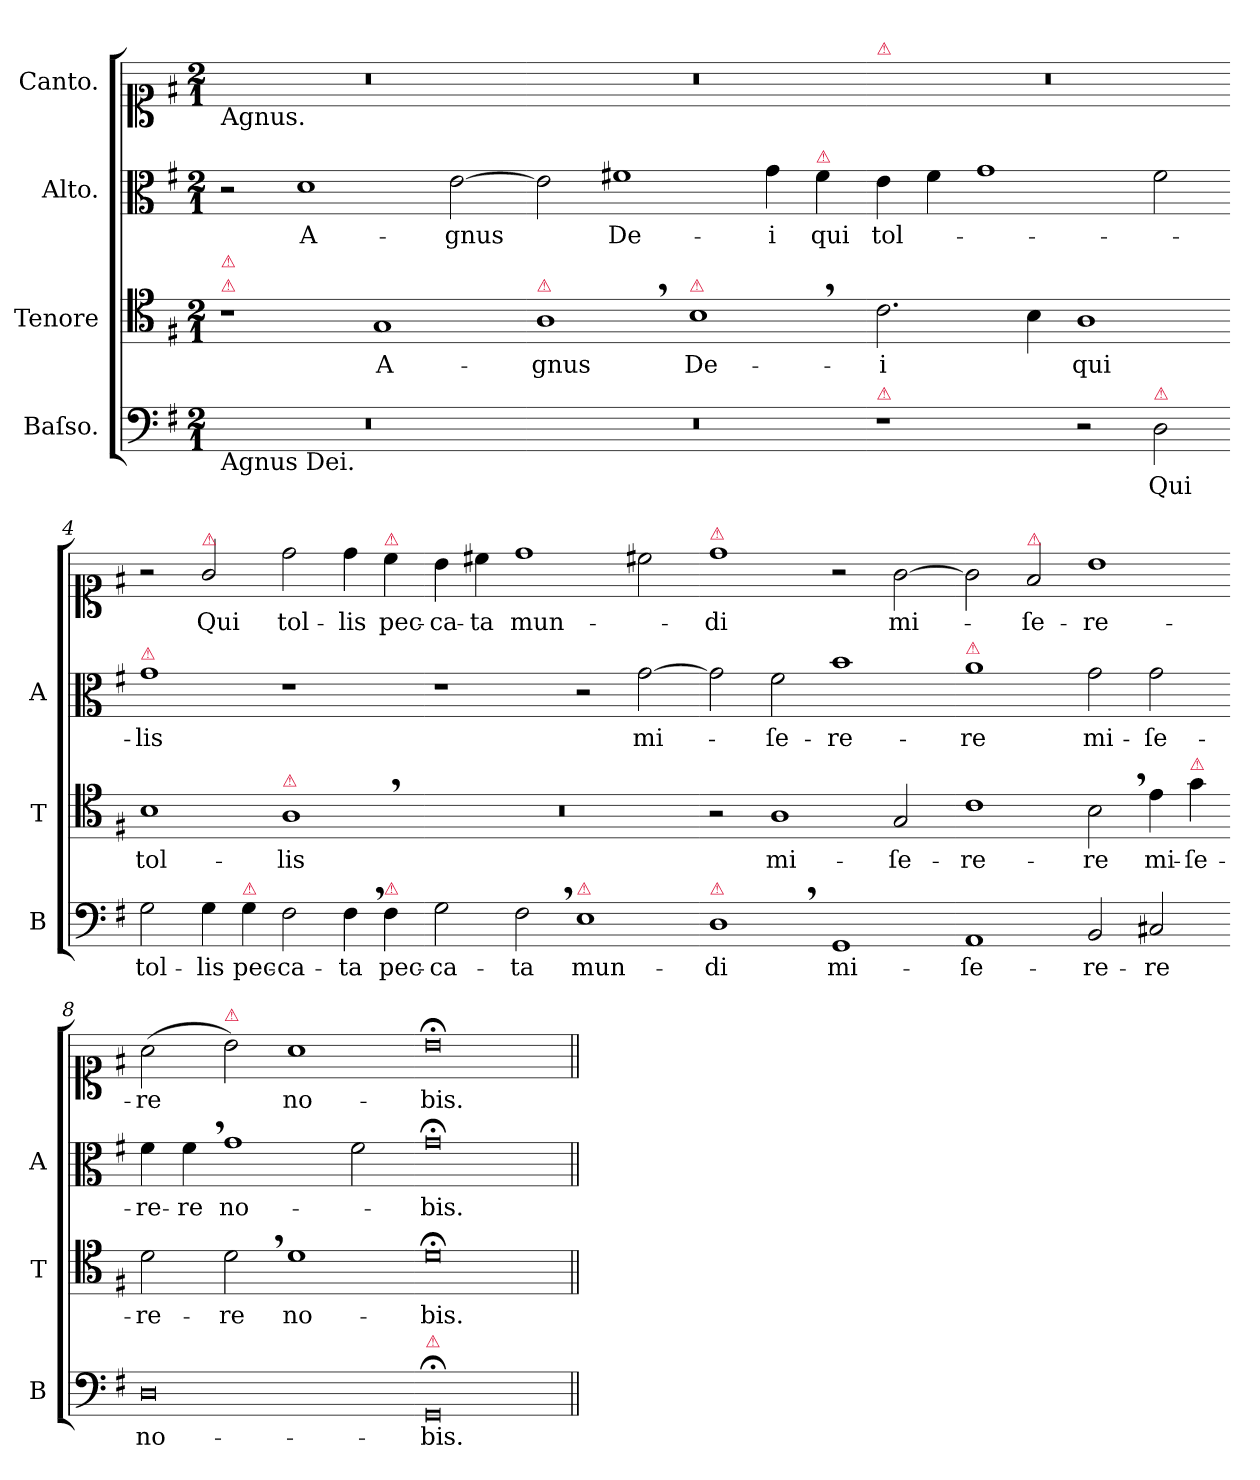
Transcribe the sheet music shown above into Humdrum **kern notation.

**kern	**text	**kern	**text	**kern	**text	**kern	**text
*part4	*part4	*part3	*part3	*part2	*part2	*part1	*part1
*staff4	*staff4	*staff3	*staff3	*staff2	*staff2	*staff1	*staff1
*I"Baſso.	*	*I"Tenore	*	*I"Alto.	*	*I"Canto.	*
*I'B	*	*I'T	*	*I'A	*	*	*
*clefF4	*	*clefC4	*	*clefC3	*	*clefC1	*
*k[f#]	*	*k[f#]	*	*k[f#]	*	*k[f#]	*
*G:	*	*G:	*	*G:	*	*G:	*
*M2/1	*	*M2/1	*	*M2/1	*	*M2/1	*
=1	=1	=1	=1	=1	=1	=1	=1
!	!	!	!	!	!	!LO:TX:b:t=Agnus.	!
!	!	!LO:TX:a:color=crimson:t=⚠	!	!	!	!	!
!	!	!LO:TX:a:color=crimson:t=⚠	!	!	!	!	!
!LO:TX:b:t=Agnus Dei.	!	!	!	!	!	!	!
0r	.	1r	.	2r	.	0r	.
.	.	.	.	1d	A-	.	.
.	.	1G	A-	.	.	.	.
.	.	.	.	[2e\	-gnus	.	.
=2-	=2-	=2-	=2-	=2-	=2-	=2-	=2-
!	!	!LO:TX:a:color=crimson:t=⚠	!	!	!	!	!
0r	.	1A,	-gnus	2e\]	.	0r	.
.	.	.	.	1f#X	De-	.	.
!	!	!LO:TX:a:color=crimson:t=⚠	!	!	!	!	!
.	.	1B,	De-	.	.	.	.
.	.	.	.	4g\	-i	.	.
!	!	!	!	!LO:TX:a:color=crimson:t=⚠	!	!	!
.	.	.	.	4f#\	qui	.	.
=3-	=3-	=3-	=3-	=3-	=3-	=3-	=3-
!	!	!	!	!	!	!LO:TX:a:color=crimson:t=⚠	!
!LO:TX:a:color=crimson:t=⚠	!	!	!	!	!	!	!
1r	.	2.c\	-i	4e\	tol-	0r	.
.	.	.	.	4f#\	.	.	.
.	.	.	.	1g	.	.	.
.	.	4B\	.	.	.	.	.
2r	.	1A	qui	.	.	.	.
!LO:TX:a:color=crimson:t=⚠	!	!	!	!	!	!	!
2D\	Qui	.	.	2f#\	.	.	.
=4-	=4-	=4-	=4-	=4-	=4-	=4-	=4-
!	!	!	!	!LO:TX:a:color=crimson:t=⚠	!	!	!
2G\	tol-	1B	tol-	1g	-lis	2r	.
!	!	!	!	!	!	!LO:TX:a:color=crimson:t=⚠	!
4G\	-lis	.	.	.	.	2g/	Qui
!LO:TX:a:color=crimson:t=⚠	!	!	!	!	!	!	!
4G\	pec-	.	.	.	.	.	.
!	!	!LO:TX:a:color=crimson:t=⚠	!	!	!	!	!
2F#\	-ca-	1A,	-lis	1r	.	2dd\	tol-
4F#,<\	-ta	.	.	.	.	4dd\	-lis
!	!	!	!	!	!	!LO:TX:a:color=crimson:t=⚠	!
!LO:TX:a:color=crimson:t=⚠	!	!	!	!	!	!	!
!	!LO:LY:i	!	!	!	!	!	!
4F#\	pec-	.	.	.	.	4cc\	pec-
=5-	=5-	=5-	=5-	=5-	=5-	=5-	=5-
!	!LO:LY:i	!	!	!	!	!	!
2G\	-ca-	0r	.	1r	.	4b\	-ca-
.	.	.	.	.	.	4cc#X\	-ta
!	!LO:LY:i	!	!	!	!	!	!
2F#,\	-ta	.	.	.	.	1dd	mun-
!LO:TX:a:color=crimson:t=⚠	!	!	!	!	!	!	!
1E	mun-	.	.	2r	.	.	.
.	.	.	.	[2g\	mi-	2cc#X\	.
=6-	=6-	=6-	=6-	=6-	=6-	=6-	=6-
!	!	!	!	!	!	!LO:TX:a:color=crimson:t=⚠	!
!LO:TX:a:color=crimson:t=⚠	!	!	!	!	!	!	!
1D,	-di	2r	.	2g\]	.	1dd	-di
.	.	1A	mi-	2f#\	-ſe-	.	.
1GG	mi-	.	.	1b	-re-	2r	.
.	.	2G/	-ſe-	.	.	[2g\	mi-
=7-	=7-	=7-	=7-	=7-	=7-	=7-	=7-
!	!	!	!	!LO:TX:a:color=crimson:t=⚠	!	!	!
1AA	-ſe-	1c	-re-	1a	-re	2g\]	.
!	!	!	!	!	!	!LO:TX:a:color=crimson:t=⚠	!
.	.	.	.	.	.	2f#/	-ſe-
!	!	!	!	!	!LO:LY:i	!	!
2BB/	-re-	2B,\	-re	2g\	mi-	1b	-re-
!	!	!	!LO:LY:i	!	!LO:LY:i	!	!
2C#X/	-re	4e\	mi-	2g\	-ſe-	.	.
!	!	!LO:TX:a:color=crimson:t=⚠	!	!	!	!	!
!	!	!	!LO:LY:i	!	!	!	!
.	.	4g\	-ſe-	.	.	.	.
=8-	=8-	=8-	=8-	=8-	=8-	=8-	=8-
!	!	!	!LO:LY:i	!	!LO:LY:i	!	!
0D	no-	2d\	-re-	4f#\	-re-	(2a\	-re
!	!	!	!	!	!LO:LY:i	!	!
.	.	.	.	4f#,<\	-re	.	.
!	!	!	!	!	!	!LO:TX:a:color=crimson:t=⚠	!
!	!	!	!LO:LY:i	!	!	!	!
.	.	2d,\	-re	1g	no-	2b\)	.
.	.	1d	no-	.	.	1a	no-
.	.	.	.	2f#\	.	.	.
=9-	=9-	=9-	=9-	=9-	=9-	=9-	=9-
!LO:TX:a:color=crimson:t=⚠	!	!	!	!	!	!	!
0GG;<	-bis.	0d;<	-bis.	0g;<	-bis.	0b;<	-bis.
=||	=||	=||	=||	=||	=||	=||	=||
*-	*-	*-	*-	*-	*-	*-	*-
